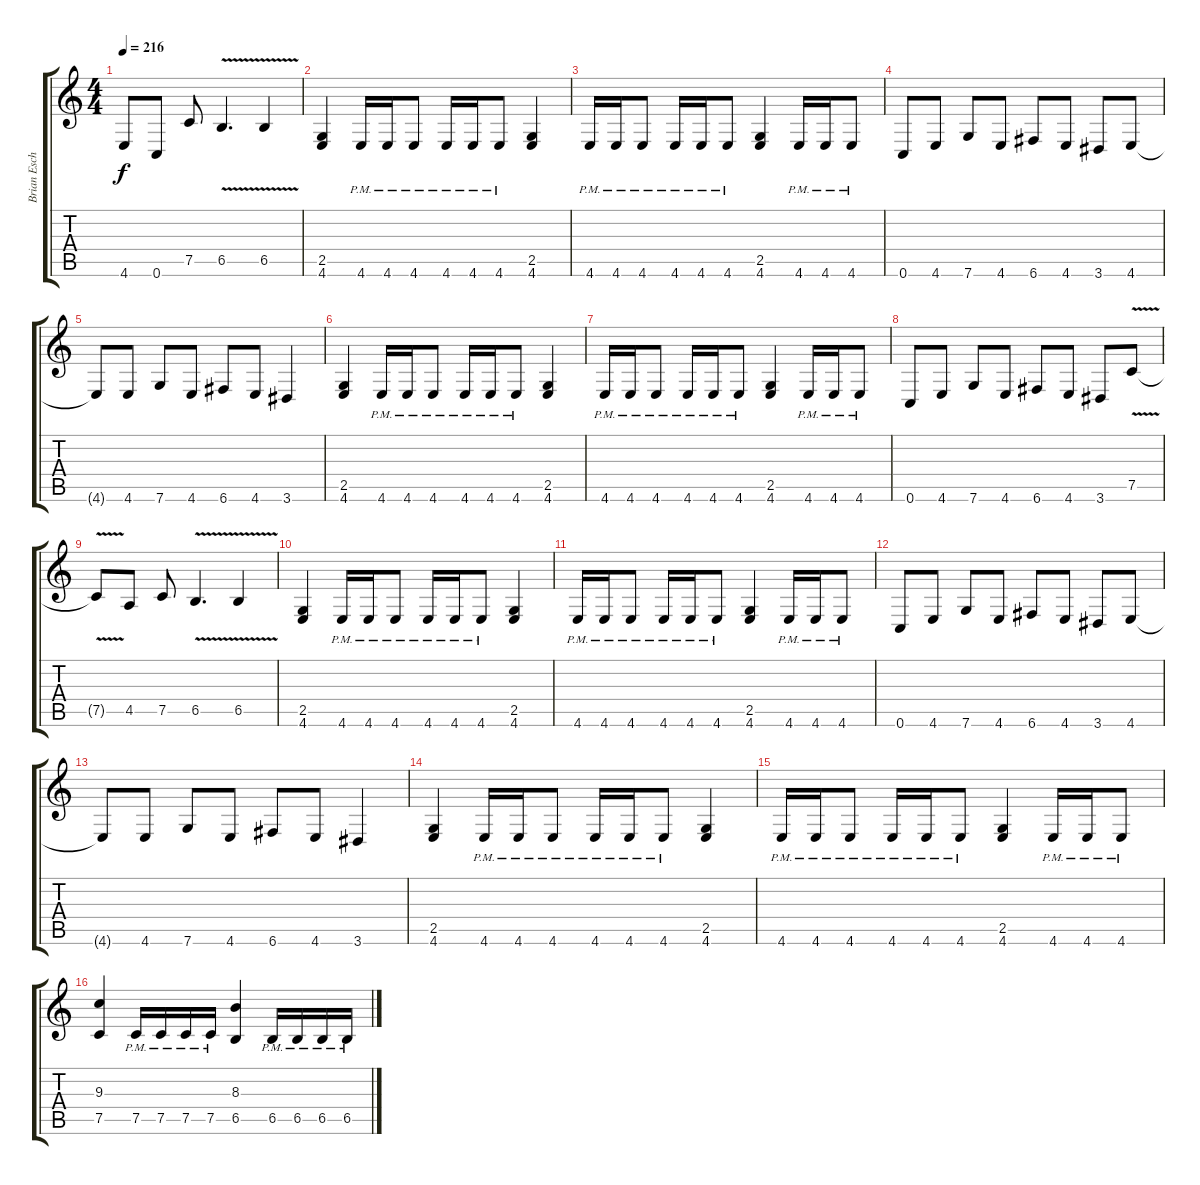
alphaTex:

\track ("Brian Eschbach (Right)" "Brian Esch") {instrument overdrivenguitar}
\staff {score tabs}
\tuning (C4 G3 Eb3 Bb2 F2 C2) {hide}
\ts (4 4)
\tempo 216
\clef g2
\ks c
4.6.8{dy f} 0.6.8 7.5.8 6.5{v}.4{d} 6.5{v}.4 |
(2.5 4.6).4 4.6{pm}.16 4.6{pm}.16 4.6{pm}.8 4.6{pm}.16 4.6{pm}.16 4.6{pm}.8 (2.5 4.6).4 |
4.6{pm}.16 4.6{pm}.16 4.6{pm}.8 4.6{pm}.16 4.6{pm}.16 4.6{pm}.8 (2.5 4.6).4 4.6{pm}.16 4.6{pm}.16 4.6{pm}.8 |
0.6.8 4.6.8 7.6.8 4.6.8 6.6.8 4.6.8 3.6.8 4.6.8 |
4.6{t}.8 4.6.8 7.6.8 4.6.8 6.6.8 4.6.8 3.6.4 |
(2.5 4.6).4 4.6{pm}.16 4.6{pm}.16 4.6{pm}.8 4.6{pm}.16 4.6{pm}.16 4.6{pm}.8 (2.5 4.6).4 |
4.6{pm}.16 4.6{pm}.16 4.6{pm}.8 4.6{pm}.16 4.6{pm}.16 4.6{pm}.8 (2.5 4.6).4 4.6{pm}.16 4.6{pm}.16 4.6{pm}.8 |
0.6.8 4.6.8 7.6.8 4.6.8 6.6.8 4.6.8 3.6.8 7.5{v}.8 |
7.5{t}.8 4.5.8 7.5.8 6.5{v}.4{d} 6.5{v}.4 |
(2.5 4.6).4 4.6{pm}.16 4.6{pm}.16 4.6{pm}.8 4.6{pm}.16 4.6{pm}.16 4.6{pm}.8 (2.5 4.6).4 |
4.6{pm}.16 4.6{pm}.16 4.6{pm}.8 4.6{pm}.16 4.6{pm}.16 4.6{pm}.8 (2.5 4.6).4 4.6{pm}.16 4.6{pm}.16 4.6{pm}.8 |
0.6.8 4.6.8 7.6.8 4.6.8 6.6.8 4.6.8 3.6.8 4.6.8 |
4.6{t}.8 4.6.8 7.6.8 4.6.8 6.6.8 4.6.8 3.6.4 |
(2.5 4.6).4 4.6{pm}.16 4.6{pm}.16 4.6{pm}.8 4.6{pm}.16 4.6{pm}.16 4.6{pm}.8 (2.5 4.6).4 |
4.6{pm}.16 4.6{pm}.16 4.6{pm}.8 4.6{pm}.16 4.6{pm}.16 4.6{pm}.8 (2.5 4.6).4 4.6{pm}.16 4.6{pm}.16 4.6{pm}.8 |
(9.3 7.5).4 7.5{pm}.16 7.5{pm}.16 7.5{pm}.16 7.5{pm}.16 (8.3 6.5).4 6.5{pm}.16 6.5{pm}.16 6.5{pm}.16 6.5{pm}.16
